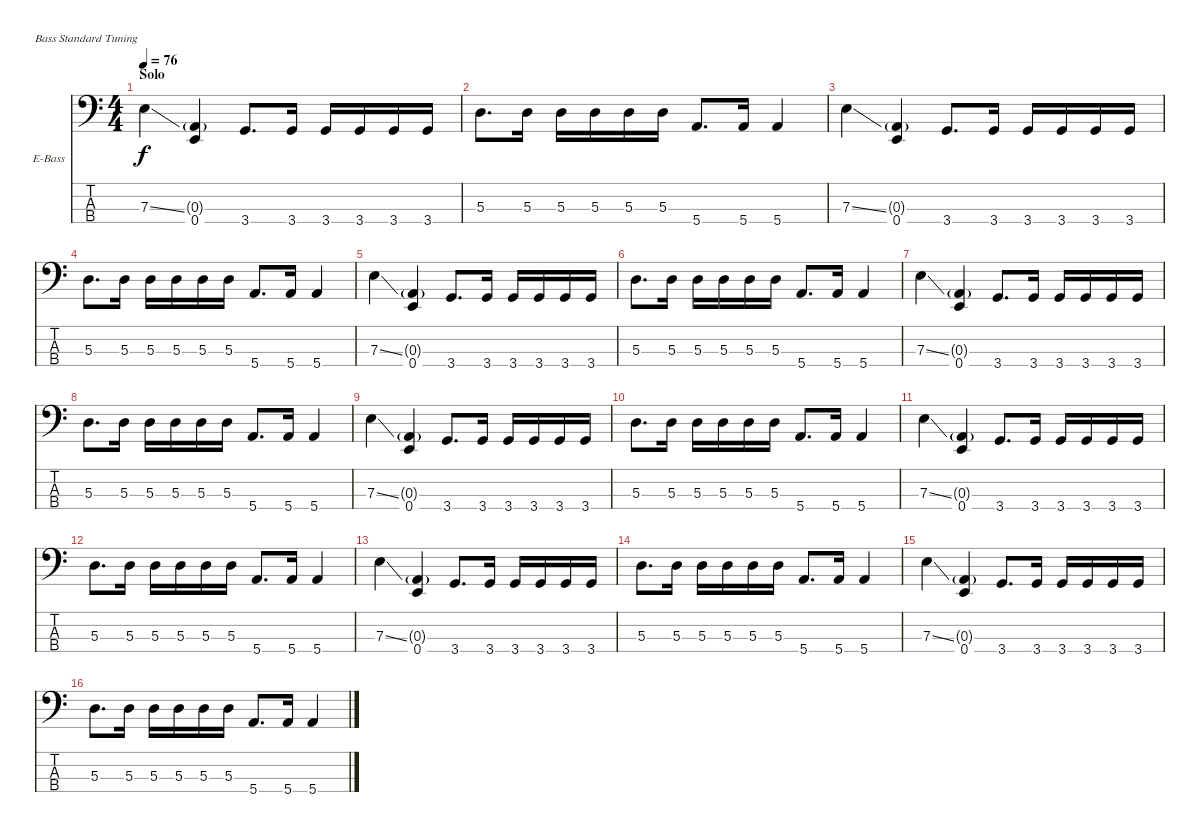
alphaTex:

\defaultSystemsLayout 4
\bracketExtendMode nobrackets
\firstSystemTrackNameOrientation horizontal
\otherSystemsTrackNameOrientation horizontal
\track ("Jeff Ament" "E-Bass") {instrument electricbassfinger}
\staff {score tabs}
\tuning (G2 D2 A1 E1)
\ts (4 4)
\section ("" "Solo")
\tempo 76
\clef f4
\ks c
7.3{ss}.4{dy f} (0.3{g} 0.4).4 3.4.8{d} 3.4.16 3.4.16 3.4.16 3.4.16 3.4.16 |
5.3.8{d} 5.3.16 5.3.16 5.3.16 5.3.16 5.3.16 5.4.8{d} 5.4.16 5.4.4 |
7.3{ss}.4 (0.3{g} 0.4).4 3.4.8{d} 3.4.16 3.4.16 3.4.16 3.4.16 3.4.16 |
5.3.8{d} 5.3.16 5.3.16 5.3.16 5.3.16 5.3.16 5.4.8{d} 5.4.16 5.4.4 |
7.3{ss}.4 (0.3{g} 0.4).4 3.4.8{d} 3.4.16 3.4.16 3.4.16 3.4.16 3.4.16 |
5.3.8{d} 5.3.16 5.3.16 5.3.16 5.3.16 5.3.16 5.4.8{d} 5.4.16 5.4.4 |
7.3{ss}.4 (0.3{g} 0.4).4 3.4.8{d} 3.4.16 3.4.16 3.4.16 3.4.16 3.4.16 |
5.3.8{d} 5.3.16 5.3.16 5.3.16 5.3.16 5.3.16 5.4.8{d} 5.4.16 5.4.4 |
7.3{ss}.4 (0.3{g} 0.4).4 3.4.8{d} 3.4.16 3.4.16 3.4.16 3.4.16 3.4.16 |
5.3.8{d} 5.3.16 5.3.16 5.3.16 5.3.16 5.3.16 5.4.8{d} 5.4.16 5.4.4 |
7.3{ss}.4 (0.3{g} 0.4).4 3.4.8{d} 3.4.16 3.4.16 3.4.16 3.4.16 3.4.16 |
5.3.8{d} 5.3.16 5.3.16 5.3.16 5.3.16 5.3.16 5.4.8{d} 5.4.16 5.4.4 |
7.3{ss}.4 (0.3{g} 0.4).4 3.4.8{d} 3.4.16 3.4.16 3.4.16 3.4.16 3.4.16 |
5.3.8{d} 5.3.16 5.3.16 5.3.16 5.3.16 5.3.16 5.4.8{d} 5.4.16 5.4.4 |
7.3{ss}.4 (0.3{g} 0.4).4 3.4.8{d} 3.4.16 3.4.16 3.4.16 3.4.16 3.4.16 |
5.3.8{d} 5.3.16 5.3.16 5.3.16 5.3.16 5.3.16 5.4.8{d} 5.4.16 5.4.4
